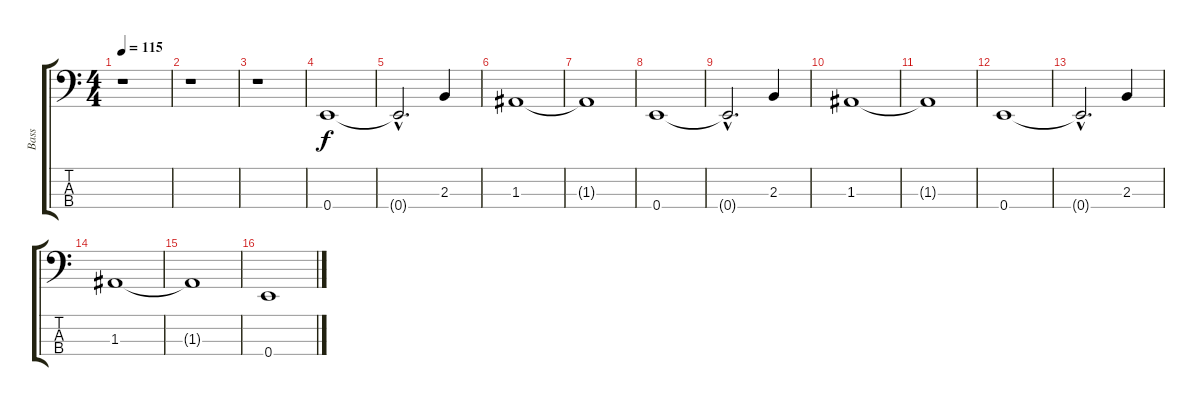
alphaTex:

\track ("Bass" "Bass") {instrument electricbassfinger}
\staff {score tabs}
\tuning (G2 D2 A1 E1) {hide}
\ts (4 4)
\tempo 115
\clef f4
\ks c
r.1{dy f instrument electricbassfinger} |
r.1 |
r.1 |
0.4.1 |
0.4{hac t}.2{d} 2.3.4 |
1.3.1 |
1.3{t}.1 |
0.4.1 |
0.4{hac t}.2{d} 2.3.4 |
1.3.1 |
1.3{t}.1 |
0.4.1 |
0.4{hac t}.2{d} 2.3.4 |
1.3.1 |
1.3{t}.1 |
0.4.1
